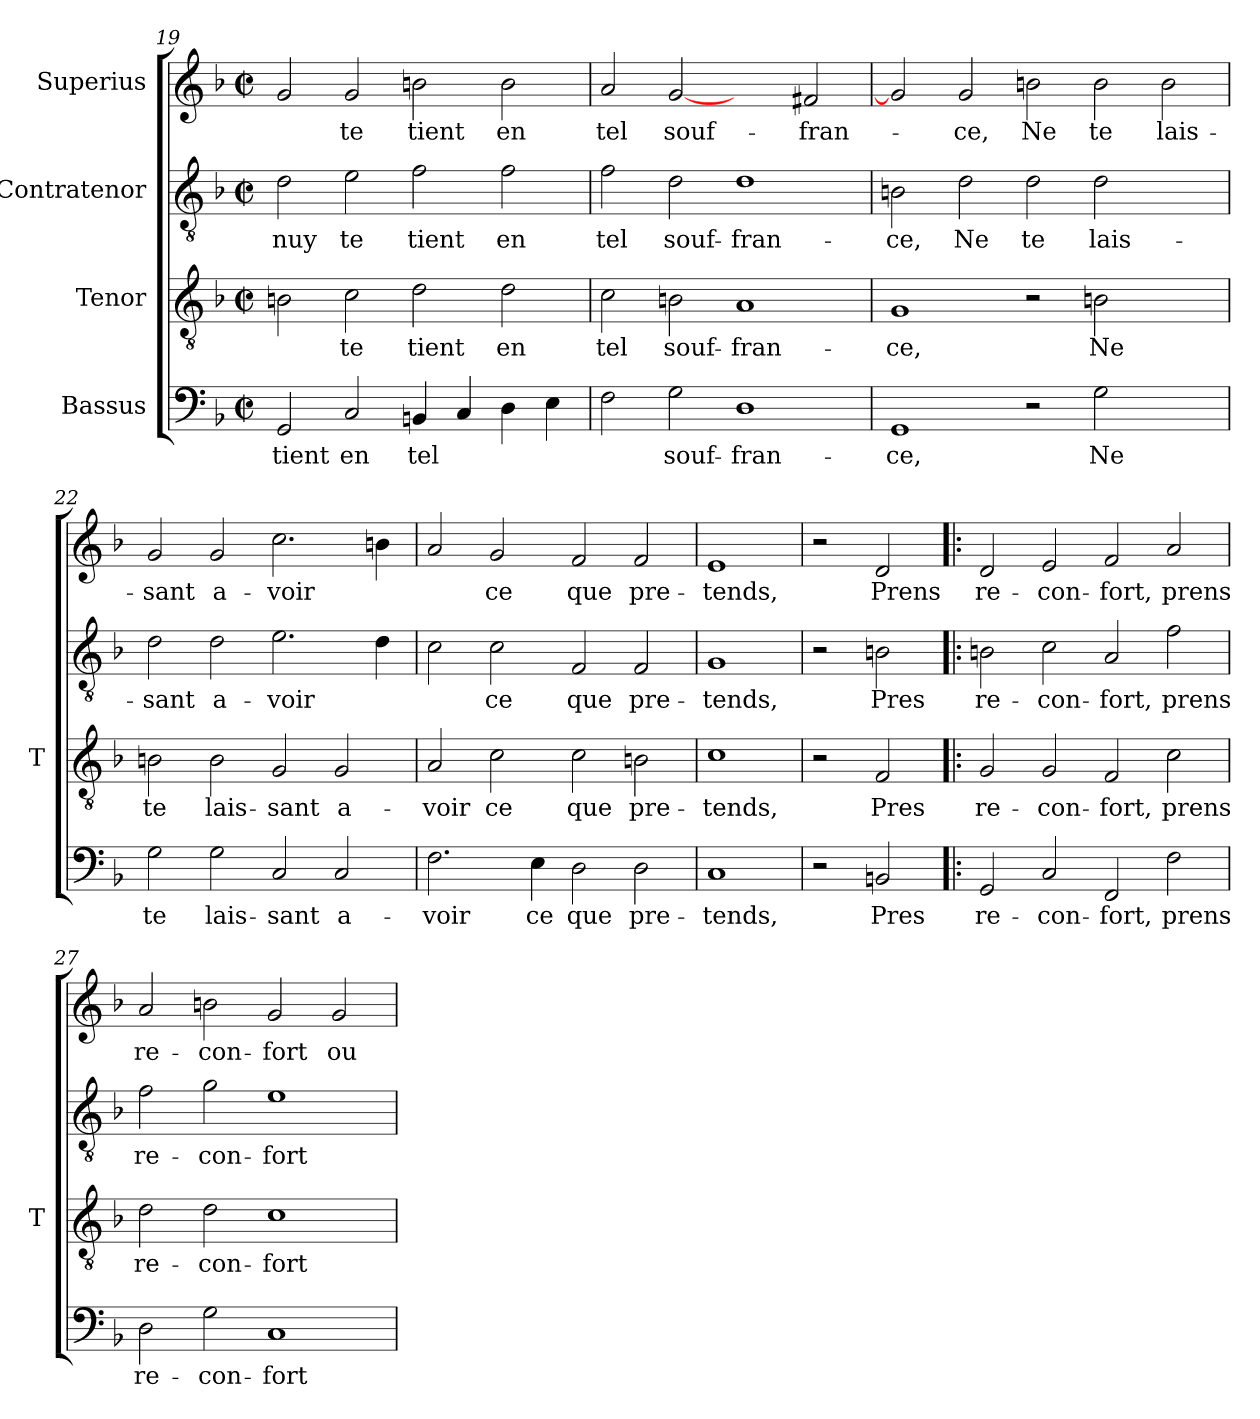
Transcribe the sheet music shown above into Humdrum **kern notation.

**kern	**text	**kern	**text	**kern	**text	**kern	**text
*part4	*part4	*part3	*part3	*part2	*part2	*part1	*part1
*staff4	*staff4	*staff3	*staff3	*staff2	*staff2	*staff1	*staff1
*I"Bassus	*	*I"Tenor	*	*I"Contratenor	*	*I"Superius	*
*	*	*I'T	*	*	*	*	*
*clefF4	*	*clefGv2	*	*clefGv2	*	*clefG2	*
*k[b-]	*	*k[b-]	*	*k[b-]	*	*k[b-]	*
*F:	*	*F:	*	*F:	*	*F:	*
*M2/2	*	*M2/2	*	*M2/2	*	*M2/2	*
*met(c|)	*	*met(c|)	*	*met(c|)	*	*met(c|)	*
=19	=19	=19	=19	=19	=19	=19	=19
2GG	-tient	2Bn	.	2d	-nuy	2g	.
2C	-en	2c	-te	2e	-te	2g	-te
4BBn	-tel	2d	-tient	2f	-tient	2b	-tient
4C	.	.	.	.	.	.	.
4D	.	2d	-en	2f	-en	2b	-en
4E	.	.	.	.	.	.	.
=20	=20	=20	=20	=20	=20	=20	=20
2F	.	2c	-tel	2f	-tel	2a	-tel
2G	souf-	2Bn	souf-	2d	souf-	[2g	souf-
1D	fran-	1A	fran-	1d	fran-	2ryy	.
.	.	.	.	.	.	2f#X	fran-
!!LO:PB:g=z
=21	=21	=21	=21	=21	=21	=21	=21
1GG	-ce,	1G	-ce,	2Bn	-ce,	2g]	.
.	.	.	.	2d	-Ne	2g	-ce,
2r	.	2r	.	2d	-te	2b	-Ne
2G	-Ne	2Bn	-Ne	2d	lais-	2b	-te
2ryy	.	2ryy	.	2ryy	.	2b	lais-
=22	=22	=22	=22	=22	=22	=22	=22
2G	-te	2Bn	-te	2d	-sant	2g	-sant
2G	lais-	2B	lais-	2d	a-	2g	a-
2C	-sant	2G	-sant	2.e	-voir	2.cc	-voir
2C	a-	2G	a-	.	.	.	.
.	.	.	.	4d	.	4b	.
=23	=23	=23	=23	=23	=23	=23	=23
2.F	-voir	2A	-voir	2c	.	2a	.
.	.	2c	-ce	2c	-ce	2g	-ce
4E	-ce	.	.	.	.	.	.
2D	-que	2c	-que	2F	-que	2f	-que
2D	pre-	2Bn	pre-	2F	pre-	2f	pre-
=24	=24	=24	=24	=24	=24	=24	=24
1C	-tends,	1c	-tends,	1G	-tends,	1e	-tends,
!!LO:LB:g=z
=25	=25	=25	=25	=25	=25	=25	=25
2r	.	2r	.	2r	.	2r	.
2BBn	-Pres	2F	-Pres	2Bn	-Pres	2d	-Prens
=26!|:	=26!|:	=26!|:	=26!|:	=26!|:	=26!|:	=26!|:	=26!|:
2GG	re-	2G	re-	2Bn	re-	2d	re-
2C	con-	2G	con-	2c	con-	2e	con-
2FF	-fort,	2F	-fort,	2A	-fort,	2f	-fort,
2F	-prens	2c	-prens	2f	-prens	2a	-prens
=27	=27	=27	=27	=27	=27	=27	=27
2D	re-	2d	re-	2f	re-	2a	re-
2G	con-	2d	con-	2g	con-	2b	con-
1C	-fort	1c	-fort	1e	-fort	2g	-fort
.	.	.	.	.	.	2g	-ou
=	=	=	=	=	=	=	=
*-	*-	*-	*-	*-	*-	*-	*-
